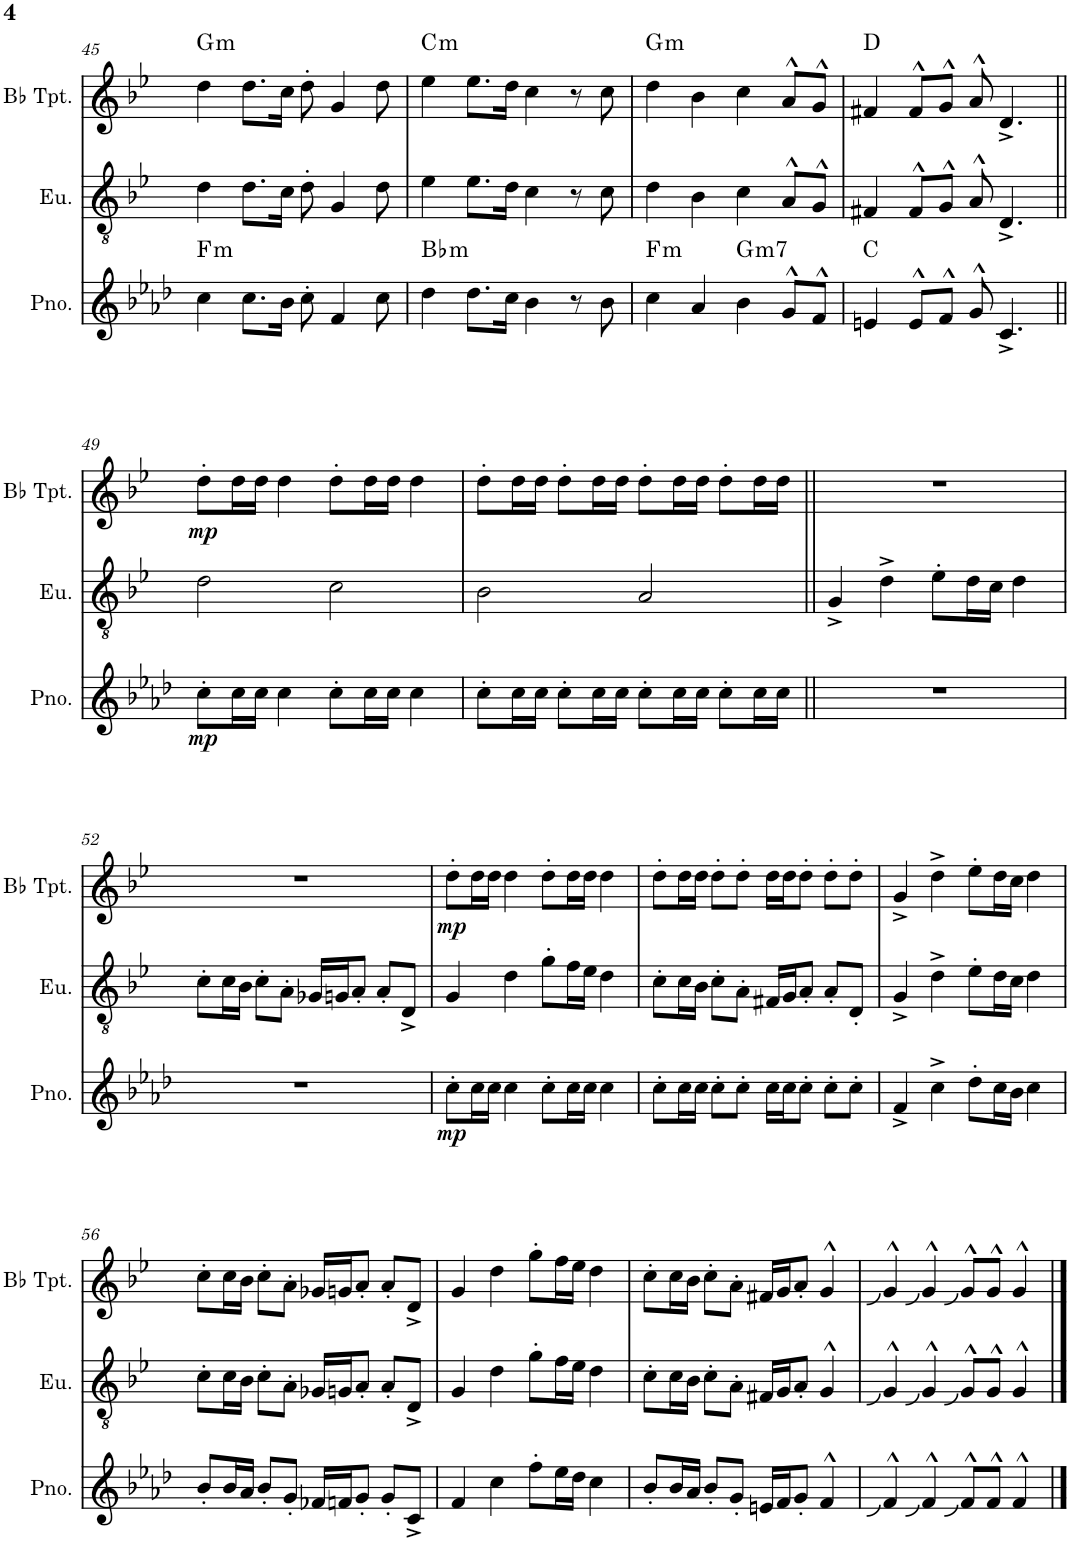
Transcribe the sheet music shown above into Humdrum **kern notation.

**kern	**dynam	**harte	**kern	**kern	**dynam	**harte
*part3	*part3	*part3	*part2	*part1	*part1	*part1
*staff3	*staff3	*	*staff2	*staff1	*staff1	*
*I"Piano	*	*	*I"Euphonium	*I"Bb Trumpet	*	*
*I'Pno.	*	*	*I'Eu.	*I'Bb Tpt.	*	*
!!LO:PB:g=z
*clefG2	*	*	*clefGv2	*clefG2	*	*
*	*	*	*Trd1c2	*Trd1c2	*	*
*k[b-e-a-d-]	*	*	*k[b-e-]	*k[b-e-]	*	*
*M4/4	*	*	*M4/4	*M4/4	*	*
=45	=45	=45	=45	=45	=45	=45
!	!	!LO:H:kt=m	!	!	!	!LO:H:kt=m
4cc\	.	F:min	4d\	4dd\	.	G:min
8.cc\L	.	.	8.d\L	8.dd\L	.	.
16b-\Jk	.	.	16c\Jk	16cc\Jk	.	.
8cc'\	.	.	8d'\	8dd'\	.	.
4f/	.	.	4G/	4g/	.	.
8cc\	.	.	8d\	8dd\	.	.
=46	=46	=46	=46	=46	=46	=46
!	!	!LO:H:kt=m	!	!	!	!LO:H:kt=m
4dd-\	.	Bb:min	4e-\	4ee-\	.	C:min
8.dd-\L	.	.	8.e-\L	8.ee-\L	.	.
16cc\Jk	.	.	16d\Jk	16dd\Jk	.	.
4b-\	.	.	4c\	4cc\	.	.
8r	.	.	8r	8r	.	.
8b-\	.	.	8c\	8cc\	.	.
=47	=47	=47	=47	=47	=47	=47
!	!	!LO:H:kt=m	!	!	!	!LO:H:kt=m
4cc\	.	F:min	4d\	4dd\	.	G:min
4a-/	.	.	4B-\	4b-\	.	.
!	!	!LO:H:kt=m7	!	!	!	!
4b-\	.	G:min7	4c\	4cc\	.	.
8g^^/L	.	.	8A^^/L	8a^^/L	.	.
8f^^/J	.	.	8G^^/J	8g^^/J	.	.
=48	=48	=48	=48	=48	=48	=48
4en/	.	C:maj	4F#X/	4f#X/	.	D:maj
8e^^/L	.	.	8F#^^/L	8f#^^/L	.	.
8f^^/J	.	.	8G^^/J	8g^^/J	.	.
8g^^/	.	.	8A^^/	8a^^/	.	.
4.c^/	.	.	4.D^/	4.d^/	.	.
!!LO:LB:g=z
=49||	=49||	=49||	=49||	=49||	=49||	=49||
!	!LO:DY:b	!	!	!	!LO:DY:b	!
8cc'\L	mp	.	2d\	8dd'\L	mp	.
16cc\L	.	.	.	16dd\L	.	.
16cc\JJ	.	.	.	16dd\JJ	.	.
4cc\	.	.	.	4dd\	.	.
8cc'\L	.	.	2c\	8dd'\L	.	.
16cc\L	.	.	.	16dd\L	.	.
16cc\JJ	.	.	.	16dd\JJ	.	.
4cc\	.	.	.	4dd\	.	.
=50	=50	=50	=50	=50	=50	=50
8cc'\L	.	.	2B-\	8dd'\L	.	.
16cc\L	.	.	.	16dd\L	.	.
16cc\JJ	.	.	.	16dd\JJ	.	.
8cc'\L	.	.	.	8dd'\L	.	.
16cc\L	.	.	.	16dd\L	.	.
16cc\JJ	.	.	.	16dd\JJ	.	.
8cc'\L	.	.	2A/	8dd'\L	.	.
16cc\L	.	.	.	16dd\L	.	.
16cc\JJ	.	.	.	16dd\JJ	.	.
8cc'\L	.	.	.	8dd'\L	.	.
16cc\L	.	.	.	16dd\L	.	.
16cc\JJ	.	.	.	16dd\JJ	.	.
=51||	=51||	=51||	=51||	=51||	=51||	=51||
1r	.	.	4G^/	1r	.	.
.	.	.	4d^\	.	.	.
.	.	.	8e-'\L	.	.	.
.	.	.	16d\L	.	.	.
.	.	.	16c\JJ	.	.	.
.	.	.	4d\	.	.	.
!!LO:LB:g=z
=52	=52	=52	=52	=52	=52	=52
1r	.	.	8c'\L	1r	.	.
.	.	.	16c\L	.	.	.
.	.	.	16B-\JJ	.	.	.
.	.	.	8c'\L	.	.	.
.	.	.	8A'\J	.	.	.
.	.	.	16G-X/LL	.	.	.
.	.	.	16Gn/J	.	.	.
.	.	.	8A'/J	.	.	.
.	.	.	8A'/L	.	.	.
.	.	.	8D^/J	.	.	.
=53	=53	=53	=53	=53	=53	=53
!	!LO:DY:b	!	!	!	!LO:DY:b	!
8cc'\L	mp	.	4G/	8dd'\L	mp	.
16cc\L	.	.	.	16dd\L	.	.
16cc\JJ	.	.	.	16dd\JJ	.	.
4cc\	.	.	4d\	4dd\	.	.
8cc'\L	.	.	8g'\L	8dd'\L	.	.
16cc\L	.	.	16f\L	16dd\L	.	.
16cc\JJ	.	.	16e-\JJ	16dd\JJ	.	.
4cc\	.	.	4d\	4dd\	.	.
=54	=54	=54	=54	=54	=54	=54
8cc'\L	.	.	8c'\L	8dd'\L	.	.
16cc\L	.	.	16c\L	16dd\L	.	.
16cc\JJ	.	.	16B-\JJ	16dd\JJ	.	.
8cc'\L	.	.	8c'\L	8dd'\L	.	.
8cc'\J	.	.	8A'\J	8dd'\J	.	.
16cc\LL	.	.	16F#X/LL	16dd\LL	.	.
16cc\J	.	.	16G/J	16dd\J	.	.
8cc'\J	.	.	8A'/J	8dd'\J	.	.
8cc'\L	.	.	8A'/L	8dd'\L	.	.
8cc'\J	.	.	8D'/J	8dd'\J	.	.
=55	=55	=55	=55	=55	=55	=55
4f^/	.	.	4G^/	4g^/	.	.
4cc^\	.	.	4d^\	4dd^\	.	.
8dd-'\L	.	.	8e-'\L	8ee-'\L	.	.
16cc\L	.	.	16d\L	16dd\L	.	.
16b-\JJ	.	.	16c\JJ	16cc\JJ	.	.
4cc\	.	.	4d\	4dd\	.	.
!!LO:LB:g=z
=56	=56	=56	=56	=56	=56	=56
8b-'/L	.	.	8c'\L	8cc'\L	.	.
16b-/L	.	.	16c\L	16cc\L	.	.
16a-/JJ	.	.	16B-\JJ	16b-\JJ	.	.
8b-'/L	.	.	8c'\L	8cc'\L	.	.
8g'/J	.	.	8A'\J	8a'\J	.	.
16f-X/LL	.	.	16G-X/LL	16g-X/LL	.	.
16fn/J	.	.	16Gn/J	16gn/J	.	.
8g'/J	.	.	8A'/J	8a'/J	.	.
8g'/L	.	.	8A'/L	8a'/L	.	.
8c^/J	.	.	8D^/J	8d^/J	.	.
=57	=57	=57	=57	=57	=57	=57
4f/	.	.	4G/	4g/	.	.
4cc\	.	.	4d\	4dd\	.	.
8ff'\L	.	.	8g'\L	8gg'\L	.	.
16ee-\L	.	.	16f\L	16ff\L	.	.
16dd-\JJ	.	.	16e-\JJ	16ee-\JJ	.	.
4cc\	.	.	4d\	4dd\	.	.
=58	=58	=58	=58	=58	=58	=58
8b-'/L	.	.	8c'\L	8cc'\L	.	.
16b-/L	.	.	16c\L	16cc\L	.	.
16a-/JJ	.	.	16B-\JJ	16b-\JJ	.	.
8b-'/L	.	.	8c'\L	8cc'\L	.	.
8g'/J	.	.	8A'\J	8a'\J	.	.
16en/LL	.	.	16F#X/LL	16f#X/LL	.	.
16f/J	.	.	16G/J	16g/J	.	.
8g'/J	.	.	8A'/J	8a'/J	.	.
4f^^/	.	.	4G^^/	4g^^/	.	.
=59	=59	=59	=59	=59	=59	=59
4f^^/	.	.	4G^^/	4g^^/	.	.
4f^^/	.	.	4G^^/	4g^^/	.	.
8f^^/L	.	.	8G^^/L	8g^^/L	.	.
8f^^/J	.	.	8G^^/J	8g^^/J	.	.
4f^^/	.	.	4G^^/	4g^^/	.	.
==	==	==	==	==	==	==
*-	*-	*-	*-	*-	*-	*-
